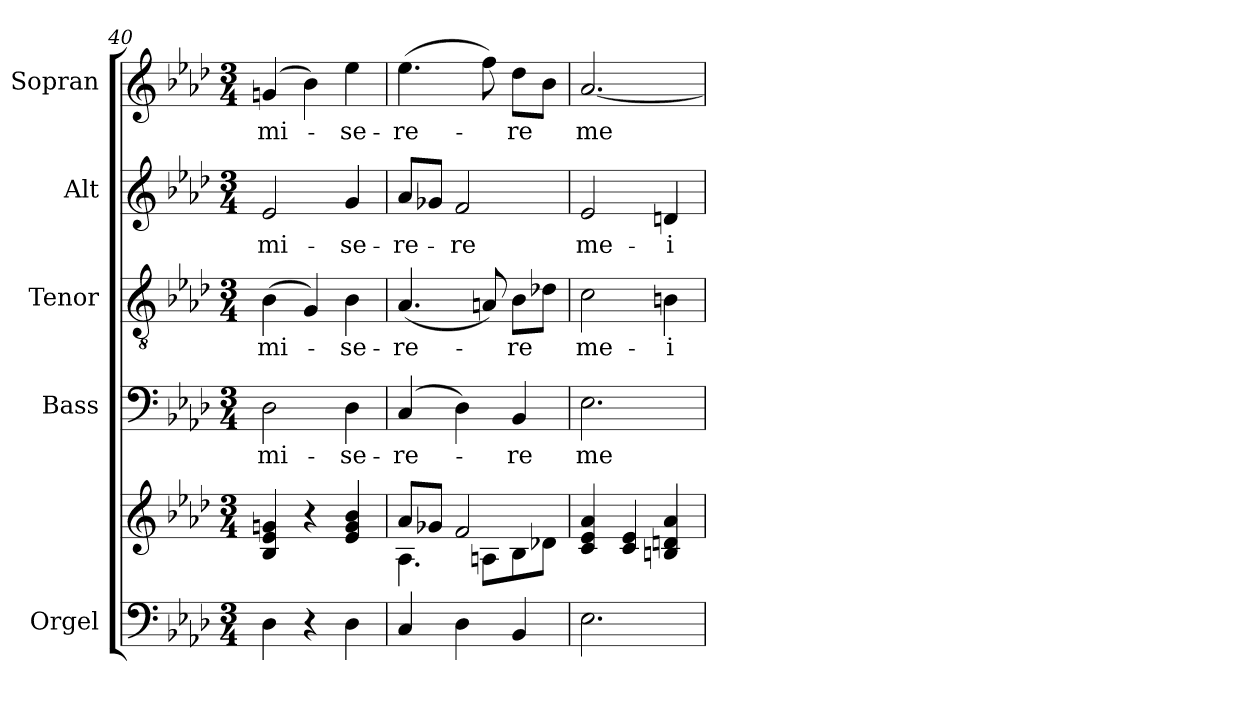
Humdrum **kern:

**kern	**kern	**kern	**text	**kern	**text	**kern	**text	**kern	**text
*part5	*part5	*part4	*part4	*part3	*part3	*part2	*part2	*part1	*part1
*staff6	*staff5	*staff4	*staff4	*staff3	*staff3	*staff2	*staff2	*staff1	*staff1
*I"Orgel	*	*I"Bass	*	*I"Tenor	*	*I"Alt	*	*I"Sopran	*
*I'Org.	*	*I'B.	*	*I'T.	*	*I'A.	*	*I'S.	*
!!LO:PB:g=z
*clefF4	*clefG2	*clefF4	*	*clefGv2	*	*clefG2	*	*clefG2	*
*k[b-e-a-d-]	*k[b-e-a-d-]	*k[b-e-a-d-]	*	*k[b-e-a-d-]	*	*k[b-e-a-d-]	*	*k[b-e-a-d-]	*
*A-:	*A-:	*A-:	*	*A-:	*	*A-:	*	*A-:	*
*M3/4	*M3/4	*M3/4	*	*M3/4	*	*M3/4	*	*M3/4	*
=40	=40	=40	=40	=40	=40	=40	=40	=40	=40
!	!	!	!LO:LY:b	!	!LO:LY:b	!	!LO:LY:b	!	!LO:LY:b
4D-\	4B-/ 4e-/ 4gn/	2D-\	mi-	(>4B-\	mi-	2e-/	mi-	(4gn/	mi-
4r	4r	.	.	4G/)	.	.	.	4b-\)	.
!	!	!	!LO:LY:b	!	!LO:LY:b	!	!LO:LY:b	!	!LO:LY:b
4D-\	4e-/ 4g/ 4b-/	4D-\	-se-	4B-\	-se-	4g/	-se-	4ee-\	-se-
=41	=41	=41	=41	=41	=41	=41	=41	=41	=41
*	*^	*	*	*	*	*	*	*	*
!	!	!	!	!LO:LY:b	!	!LO:LY:b	!	!LO:LY:b	!	!LO:LY:b
4C/	8a-/L	4.A-\	(4C/	-re-	(<4.A-/	-re-	8a-/L	-re-	(>4.ee-\	-re-
.	8g-X/J	.	.	.	.	.	8g-X/J	.	.	.
!	!	!	!	!	!	!	!	!LO:LY:b	!	!
4D-\	2f/	.	4D-\)	.	.	.	2f/	-re	.	.
.	.	8An\L	.	.	8An/)	.	.	.	8ff\)	.
!	!	!	!	!LO:LY:b	!	!LO:LY:b	!	!	!	!LO:LY:b
4BB-/	.	8B-\	4BB-/	-re	8B-\L	-re	.	.	8dd-\L	-re
.	.	8d-X\J	.	.	8d-X\J	.	.	.	8b-\J	.
=42	=42	=42	=42	=42	=42	=42	=42	=42	=42	=42
!	!	!	!	!LO:LY:b	!	!LO:LY:b	!	!LO:LY:b	!	!LO:LY:b
*	*v	*v	*	*	*	*	*	*	*	*
2.E-\	4c/ 4e-/ 4a-/	2.E-\	me-	2c\	me-	2e-/	me-	[2.a-/	me-
.	4c/ 4e-/	.	.	.	.	.	.	.	.
!	!	!	!	!	!LO:LY:b	!	!LO:LY:b	!	!
.	4Bn/ 4dn/ 4a-/	.	.	4Bn\	-i	4dn/	-i	.	.
=	=	=	=	=	=	=	=	=	=
*-	*-	*-	*-	*-	*-	*-	*-	*-	*-
